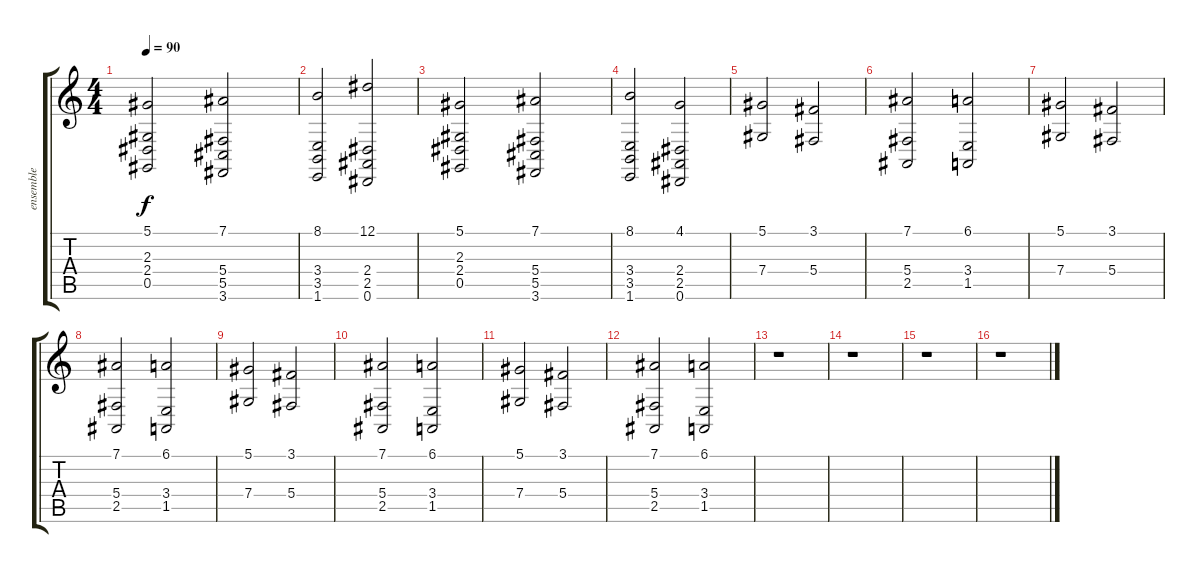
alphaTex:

\track ("ensemble" "ensemble") {instrument stringensemble1}
\staff {score tabs}
\tuning (Eb4 Bb3 Gb3 Db3 Ab2 Eb2) {hide}
\ts (4 4)
\tempo 90
\clef g2
\ks c
(5.1 2.3 2.4 0.5).2{dy f} (7.1 5.4 5.5 3.6).2 |
(8.1 3.4 3.5 1.6).2 (12.1 2.4 2.5 0.6).2 |
(5.1 2.3 2.4 0.5).2 (7.1 5.4 5.5 3.6).2 |
(8.1 3.4 3.5 1.6).2 (4.1 2.4 2.5 0.6).2 |
(5.1 7.4).2 (3.1 5.4).2 |
(7.1 5.4 2.5).2 (6.1 3.4 1.5).2 |
(5.1 7.4).2 (3.1 5.4).2 |
(7.1 5.4 2.5).2 (6.1 3.4 1.5).2 |
(5.1 7.4).2 (3.1 5.4).2 |
(7.1 5.4 2.5).2 (6.1 3.4 1.5).2 |
(5.1 7.4).2 (3.1 5.4).2 |
(7.1 5.4 2.5).2 (6.1 3.4 1.5).2 |
r.1 |
r.1 |
r.1 |
r.1
